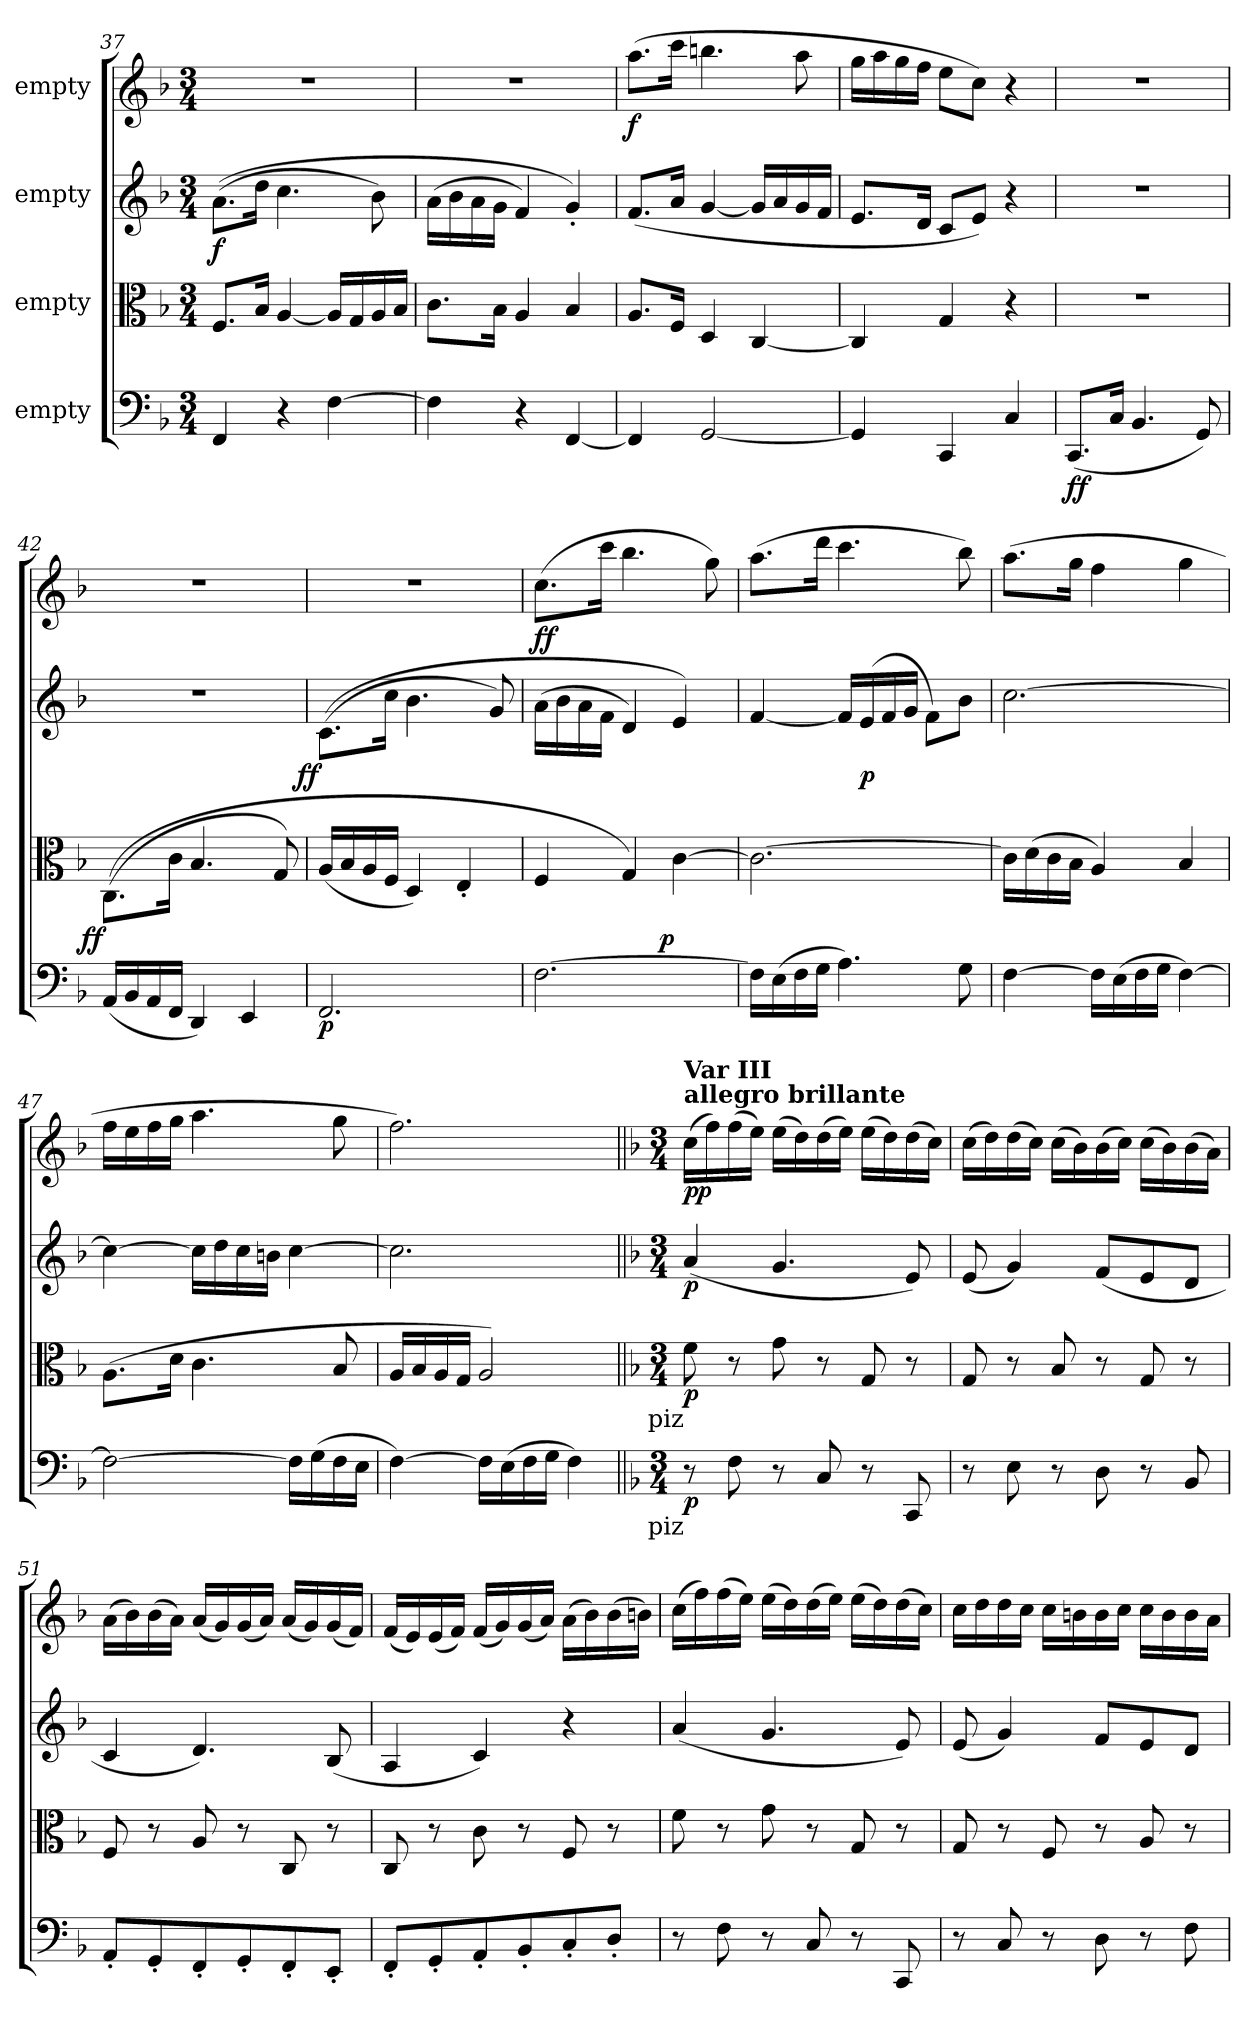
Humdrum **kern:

**kern	**dynam	**kern	**dynam	**kern	**dynam	**kern	**dynam
*part4	*part4	*part3	*part3	*part2	*part2	*part1	*part1
*staff4	*staff4	*staff3	*staff3	*staff2	*staff2	*staff1	*staff1
*I"empty	*	*I"empty	*	*I"empty	*	*I"empty	*
*clefF4	*	*clefC3	*	*clefG2	*	*clefG2	*
*k[b-]	*	*k[b-]	*	*k[b-]	*	*k[b-]	*
*M3/4	*	*M3/4	*	*M3/4	*	*M3/4	*
=37	=37	=37	=37	=37	=37	=37	=37
4FF/	.	8.F/L	.	((8.a\L	f	2.r	.
.	.	16B-/Jk	.	16dd\Jk	.	.	.
4r	.	[4A/	.	4.cc\	.	.	.
[4F\	.	16A/LL]	.	.	.	.	.
.	.	16G/	.	.	.	.	.
.	.	16A/	.	8b-\)	.	.	.
.	.	16B-/JJ	.	.	.	.	.
=38	=38	=38	=38	=38	=38	=38	=38
4F\]	.	8.c\L	.	(16a\LL	.	2.r	.
.	.	.	.	16b-\	.	.	.
.	.	.	.	16a\	.	.	.
.	.	16B-\Jk	.	16g\JJ	.	.	.
4r	.	4A/	.	4f/)	.	.	.
[4FF/	.	4B-/	.	4g'>/)	.	.	.
=39	=39	=39	=39	=39	=39	=39	=39
4FF/]	.	8.A/L	.	(8.f/L	.	(8.aa\L	f
.	.	16F/Jk	.	16a/Jk	.	16ccc\Jk	.
[2GG/	.	4D/	.	[4g/	.	4.bbn\	.
.	.	[4C/	.	16g/LL]	.	.	.
.	.	.	.	16a/	.	.	.
.	.	.	.	16g/	.	8aa\	.
.	.	.	.	16f/JJ	.	.	.
=40	=40	=40	=40	=40	=40	=40	=40
4GG/]	.	4C/]	.	8.e/L	.	16gg\LL	.
.	.	.	.	.	.	16aa\	.
.	.	.	.	.	.	16gg\	.
.	.	.	.	16d/Jk	.	16ff\JJ	.
4CC/	.	4G/	.	8c/L	.	8ee\L	.
.	.	.	.	8e/J)	.	8cc\J)	.
4C/	.	4r	.	4r	.	4r	.
=41	=41	=41	=41	=41	=41	=41	=41
(8.CC/L	ff	2.r	.	2.r	.	2.r	.
16C/Jk	.	.	.	.	.	.	.
4.BB-/	.	.	.	.	.	.	.
8GG/)	.	.	.	.	.	.	.
=42	=42	=42	=42	=42	=42	=42	=42
!	!	!	!LO:DY:rj	!	!	!	!
(16AA/LL	.	((8.C\L	ff	2.r	.	2.r	.
16BB-/	.	.	.	.	.	.	.
16AA/	.	.	.	.	.	.	.
16FF/JJ	.	16c\Jk	.	.	.	.	.
4DD/)	.	4.B-/	.	.	.	.	.
4EE/	.	.	.	.	.	.	.
.	.	8G/)	.	.	.	.	.
=43	=43	=43	=43	=43	=43	=43	=43
!	!	!	!	!	!LO:DY:rj	!	!
2.FF/	p	(16A/LL	.	((8.c\L	ff	2.r	.
.	.	16B-/	.	.	.	.	.
.	.	16A/	.	.	.	.	.
.	.	16F/JJ	.	16cc\Jk	.	.	.
.	.	4D/)	.	4.b-\	.	.	.
.	.	4E'/	.	.	.	.	.
.	.	.	.	8g/)	.	.	.
=44	=44	=44	=44	=44	=44	=44	=44
[2.F\	.	4F/	.	(16a\LL	.	(8.cc\L	ff
.	.	.	.	16b-\	.	.	.
.	.	.	.	16a\	.	.	.
.	.	.	.	16f\JJ	.	16ccc\Jk	.
.	.	4G/)	.	4d/)	.	4.bb-\	.
!	!	!	!LO:DY:rj	!	!	!	!
.	.	[4c\	p	4e/)	.	.	.
.	.	.	.	.	.	8gg\)	.
=45	=45	=45	=45	=45	=45	=45	=45
16F\LL]	.	2.c\_	.	[4f/	.	(8.aa\L	.
(16E\	.	.	.	.	.	.	.
16F\	.	.	.	.	.	.	.
16G\JJ	.	.	.	.	.	16ddd\Jk	.
4.A\)	.	.	.	16f/LL]	.	4.ccc\	.
.	.	.	.	(<16e/	p	.	.
.	.	.	.	16f/	.	.	.
.	.	.	.	16g/JJ	.	.	.
.	.	.	.	8f\L)	.	.	.
8G\	.	.	.	8b-\J	.	8bb-\)	.
=46	=46	=46	=46	=46	=46	=46	=46
[4F\	.	16c\LL]	.	[2.cc\	.	(8.aa\L	.
.	.	(16d\	.	.	.	.	.
.	.	16c\	.	.	.	.	.
.	.	16B-\JJ	.	.	.	16gg\Jk	.
16F\LL]	.	4A/)	.	.	.	4ff\	.
(16E\	.	.	.	.	.	.	.
16F\	.	.	.	.	.	.	.
16G\JJ	.	.	.	.	.	.	.
[4F\)	.	4B-/	.	.	.	4gg\	.
=47	=47	=47	=47	=47	=47	=47	=47
2F\_	.	(8.A\L	.	4cc\_	.	16ff\LL	.
.	.	.	.	.	.	16ee\	.
.	.	.	.	.	.	16ff\	.
.	.	16d\Jk	.	.	.	16gg\JJ	.
.	.	4.c\	.	16cc\LL]	.	4.aa\	.
.	.	.	.	16dd\	.	.	.
.	.	.	.	16cc\	.	.	.
.	.	.	.	16bn\JJ	.	.	.
16F\LL]	.	.	.	[4cc\	.	.	.
(16G\	.	.	.	.	.	.	.
16F\	.	8B-/	.	.	.	8gg\	.
16E\JJ	.	.	.	.	.	.	.
=48	=48	=48	=48	=48	=48	=48	=48
[4F\)	.	16A/LL	.	2.cc\]	.	2.ff\)	.
.	.	16B-/	.	.	.	.	.
.	.	16A/	.	.	.	.	.
.	.	16G/JJ	.	.	.	.	.
16F\LL]	.	2A/)	.	.	.	.	.
(16E\	.	.	.	.	.	.	.
16F\	.	.	.	.	.	.	.
16G\JJ	.	.	.	.	.	.	.
4F\)	.	.	.	.	.	.	.
=49||	=49||	=49||	=49||	=49||	=49||	=49||	=49||
*	*	*	*	*	*	*k[b-]	*
*M3/4	*	*M3/4	*	*M3/4	*	*M3/4	*
!	!	!	!	!	!	!LO:TX:a:B:t=allegro brillante	!
!	!	!	!	!	!	!LO:TX:a:B:t=Var III	!
!	!	!LO:TX:b:rj:t=piz	!	!	!	!	!
!LO:TX:b:rj:t=piz	!	!	!	!	!	!	!
8r	p	8f\	p	(4a/	p	(16cc\LL	pp
.	.	.	.	.	.	16ff\)	.
8F\	.	8r	.	.	.	(16ff\	.
.	.	.	.	.	.	16ee\JJ)	.
8r	.	8g\	.	4.g/	.	(16ee\LL	.
.	.	.	.	.	.	16dd\)	.
8C/	.	8r	.	.	.	(16dd\	.
.	.	.	.	.	.	16ee\JJ)	.
8r	.	8G/	.	.	.	(16ee\LL	.
.	.	.	.	.	.	16dd\)	.
8CC/	.	8r	.	8e/)	.	(16dd\	.
.	.	.	.	.	.	16cc\JJ)	.
=50	=50	=50	=50	=50	=50	=50	=50
8r	.	8G/	.	(8e/	.	(16cc\LL	.
.	.	.	.	.	.	16dd\)	.
8E\	.	8r	.	4g/)	.	(16dd\	.
.	.	.	.	.	.	16cc\JJ)	.
8r	.	8B-/	.	.	.	(16cc\LL	.
.	.	.	.	.	.	16b-\)	.
8D\	.	8r	.	(8f/L	.	(16b-\	.
.	.	.	.	.	.	16cc\JJ)	.
8r	.	8G/	.	8e/	.	(16cc\LL	.
.	.	.	.	.	.	16b-\)	.
8BB-/	.	8r	.	8d/J	.	(16b-\	.
.	.	.	.	.	.	16a\JJ)	.
=51	=51	=51	=51	=51	=51	=51	=51
8AA'/L	.	8F/	.	4c/	.	(16a\LL	.
.	.	.	.	.	.	16b-\)	.
8GG'/	.	8r	.	.	.	(16b-\	.
.	.	.	.	.	.	16a\JJ)	.
8FF'/	.	8A/	.	4.d/)	.	(16a/LL	.
.	.	.	.	.	.	16g/)	.
8GG'/	.	8r	.	.	.	(16g/	.
.	.	.	.	.	.	16a/JJ)	.
8FF'/	.	8C/	.	.	.	(16a/LL	.
.	.	.	.	.	.	16g/)	.
8EE'/J	.	8r	.	(8B-/	.	(16g/	.
.	.	.	.	.	.	16f/JJ)	.
=52	=52	=52	=52	=52	=52	=52	=52
8FF'/L	.	8C/	.	4A/	.	(16f/LL	.
.	.	.	.	.	.	16e/)	.
8GG'/	.	8r	.	.	.	(16e/	.
.	.	.	.	.	.	16f/JJ)	.
8AA'/	.	8c\	.	4c/)	.	(16f/LL	.
.	.	.	.	.	.	16g/)	.
8BB-'/	.	8r	.	.	.	(16g/	.
.	.	.	.	.	.	16a/JJ)	.
8C'/	.	8F/	.	4r	.	(16a\LL	.
.	.	.	.	.	.	16b-\)	.
8D'/J	.	8r	.	.	.	(16b-\	.
.	.	.	.	.	.	16bn\JJ)	.
=53	=53	=53	=53	=53	=53	=53	=53
8r	.	8f\	.	(4a/	.	(16cc\LL	.
.	.	.	.	.	.	16ff\)	.
8F\	.	8r	.	.	.	(16ff\	.
.	.	.	.	.	.	16ee\JJ)	.
8r	.	8g\	.	4.g/	.	(16ee\LL	.
.	.	.	.	.	.	16dd\)	.
8C/	.	8r	.	.	.	(16dd\	.
.	.	.	.	.	.	16ee\JJ)	.
8r	.	8G/	.	.	.	(16ee\LL	.
.	.	.	.	.	.	16dd\)	.
8CC/	.	8r	.	8e/)	.	(16dd\	.
.	.	.	.	.	.	16cc\JJ)	.
=54	=54	=54	=54	=54	=54	=54	=54
8r	.	8G/	.	(8e/	.	16cc\LL	.
.	.	.	.	.	.	16dd\	.
8C/	.	8r	.	4g/)	.	16dd\	.
.	.	.	.	.	.	16cc\JJ	.
8r	.	8F/	.	.	.	16cc\LL	.
.	.	.	.	.	.	16bn\	.
8D\	.	8r	.	8f/L	.	16b\	.
.	.	.	.	.	.	16cc\JJ	.
8r	.	8A/	.	8e/	.	16cc\LL	.
.	.	.	.	.	.	16b\	.
8F\	.	8r	.	8d/J	.	16b\	.
.	.	.	.	.	.	16a\JJ	.
=	=	=	=	=	=	=	=
*-	*-	*-	*-	*-	*-	*-	*-
